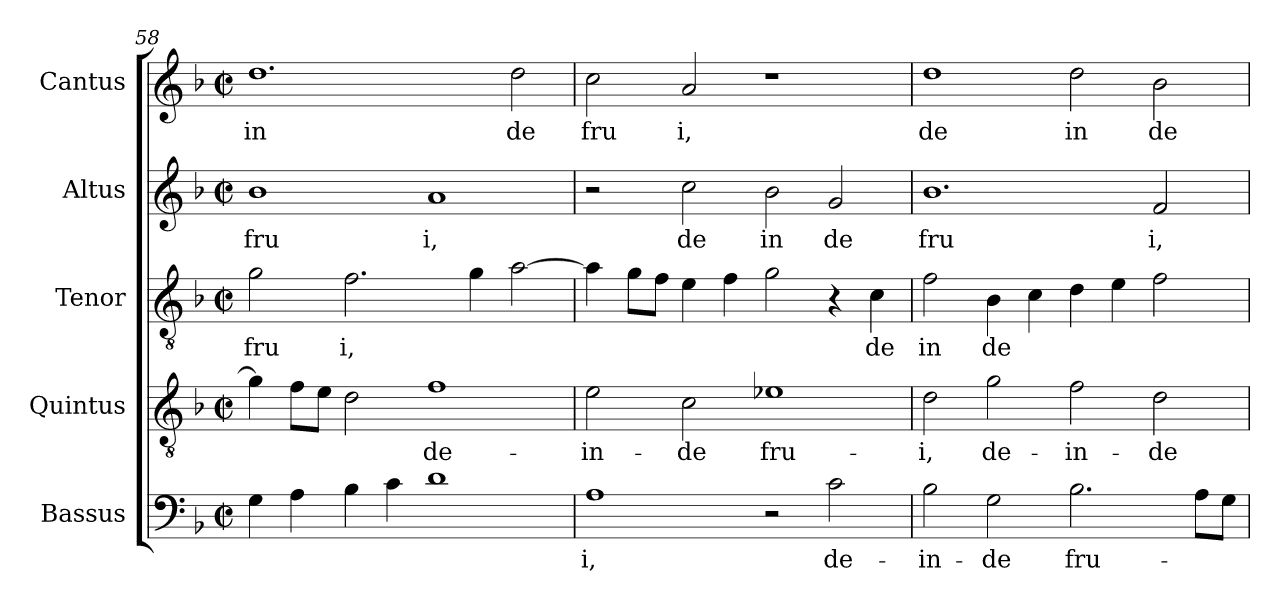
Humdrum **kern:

**kern	**text	**kern	**text	**kern	**text	**kern	**text	**kern	**text
*part5	*part5	*part4	*part4	*part3	*part3	*part2	*part2	*part1	*part1
*staff5	*staff5	*staff4	*staff4	*staff3	*staff3	*staff2	*staff2	*staff1	*staff1
*I"Bassus	*	*I"Quintus	*	*I"Tenor	*	*I"Altus	*	*I"Cantus	*
*clefF4	*	*clefGv2	*	*clefGv2	*	*clefG2	*	*clefG2	*
*k[b-]	*	*k[b-]	*	*k[b-]	*	*k[b-]	*	*k[b-]	*
*F:	*	*F:	*	*F:	*	*F:	*	*F:	*
*M2/2	*	*M2/2	*	*M2/2	*	*M2/2	*	*M2/2	*
*met(c|)	*	*met(c|)	*	*met(c|)	*	*met(c|)	*	*met(c|)	*
=58	=58	=58	=58	=58	=58	=58	=58	=58	=58
!	!	!	!	!	!LO:LY:b:cj	!	!LO:LY:b:cj	!	!LO:LY:b:cj
4G\	.	4g\]	.	2g\	fru	1b-	fru	1.dd	in
4A\	.	8f\L	.	.	.	.	.	.	.
.	.	8e\J	.	.	.	.	.	.	.
!	!	!	!	!	!LO:LY:b:cj	!	!	!	!
4B-\	.	2d\	.	2.f\	i,	.	.	.	.
4c\	.	.	.	.	.	.	.	.	.
!	!	!	!LO:LY:b:cj	!	!	!	!LO:LY:b:cj	!	!
1d	.	1f	de-	.	.	1a	i,	.	.
.	.	.	.	4g\	.	.	.	.	.
!	!	!	!	!	!	!	!	!	!LO:LY:b:cj
.	.	.	.	[>2a\	.	.	.	2dd\	de
=59	=59	=59	=59	=59	=59	=59	=59	=59	=59
!	!LO:LY:b:cj	!	!LO:LY:b:cj	!	!	!	!	!	!LO:LY:b:cj
1A	-i,	2e\	-in-	4a\]	.	2r	.	2cc\	fru
.	.	.	.	8g\L	.	.	.	.	.
.	.	.	.	8f\J	.	.	.	.	.
!	!	!	!LO:LY:b:cj	!	!	!	!LO:LY:b:cj	!	!LO:LY:b:cj
.	.	2c\	-de	4e\	.	2cc\	de	2a/	i,
.	.	.	.	4f\	.	.	.	.	.
!	!	!	!LO:LY:b:cj	!	!	!	!LO:LY:b:cj	!	!
2r	.	1e-X	fru-	2g\	.	2b-\	in	1r	.
!	!LO:LY:b:cj	!	!	!	!	!	!LO:LY:b:cj	!	!
2c\	de-	.	.	4r	.	2g/	de	.	.
!	!	!	!	!	!LO:LY:b:cj	!	!	!	!
.	.	.	.	4c\	de	.	.	.	.
=60	=60	=60	=60	=60	=60	=60	=60	=60	=60
!	!LO:LY:b:cj	!	!LO:LY:b:cj	!	!LO:LY:b:cj	!	!LO:LY:b:cj	!	!LO:LY:b:cj
2B-\	-in-	2d\	-i,	2f\	in	1.b-	fru	1dd	de
!	!LO:LY:b:cj	!	!LO:LY:b:cj	!	!LO:LY:b:cj	!	!	!	!
2G\	-de	2g\	de-	4B-\	de	.	.	.	.
.	.	.	.	4c\	.	.	.	.	.
!	!LO:LY:b	!	!LO:LY:b:cj	!	!	!	!	!	!LO:LY:b:cj
2.B-\	fru-	2f\	-in-	4d\	.	.	.	2dd\	in
.	.	.	.	4e\	.	.	.	.	.
!	!	!	!LO:LY:b:cj	!	!	!	!LO:LY:b:cj	!	!LO:LY:b:cj
.	.	2d\	-de	2f\	.	2f/	i,	2b-\	de
8A\L	.	.	.	.	.	.	.	.	.
8G\J	.	.	.	.	.	.	.	.	.
=	=	=	=	=	=	=	=	=	=
*-	*-	*-	*-	*-	*-	*-	*-	*-	*-
